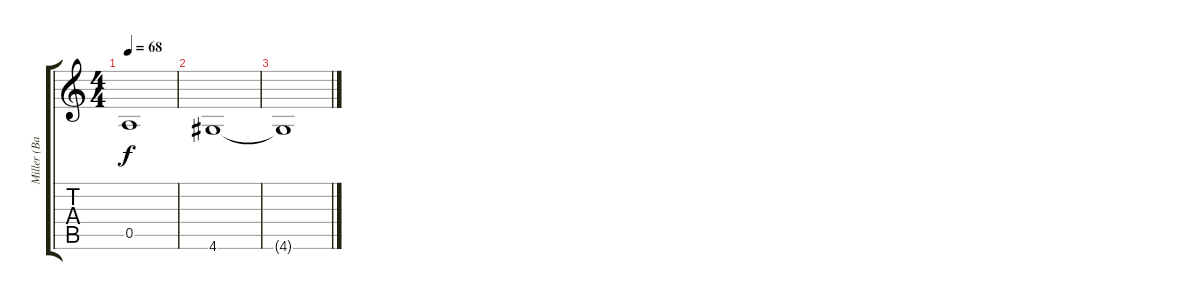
\track ("Miller (Bass)" "Miller (Ba") {instrument acousticguitarnylon}
\staff {score tabs}
\tuning (E4 B3 G3 D3 A2 E2) {hide}
\ts (4 4)
\tempo 68
\clef g2
\ks c
0.5.1{dy f} |
4.6.1 |
4.6{t}.1
